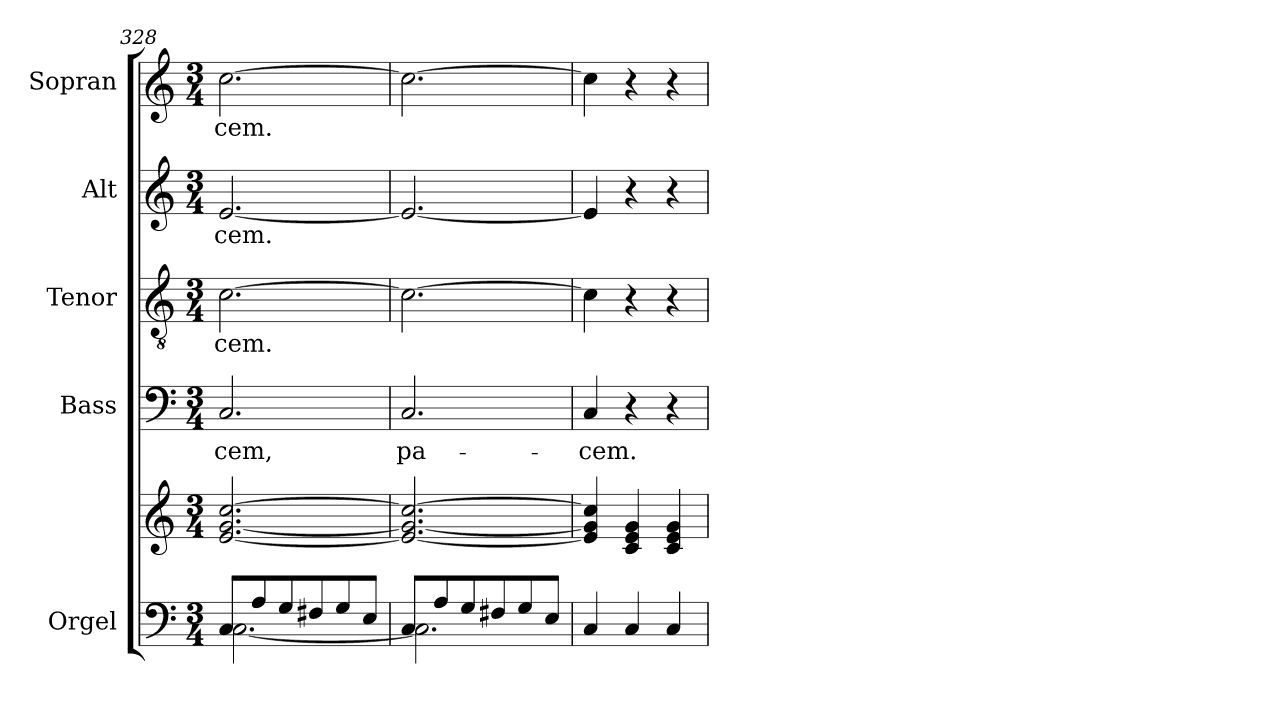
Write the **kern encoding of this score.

**kern	**kern	**kern	**text	**kern	**text	**kern	**text	**kern	**text
*part5	*part5	*part4	*part4	*part3	*part3	*part2	*part2	*part1	*part1
*staff6	*staff5	*staff4	*staff4	*staff3	*staff3	*staff2	*staff2	*staff1	*staff1
*I"Orgel	*	*I"Bass	*	*I"Tenor	*	*I"Alt	*	*I"Sopran	*
*I'Org.	*	*I'B.	*	*I'T.	*	*I'A.	*	*I'S.	*
*clefF4	*clefG2	*clefF4	*	*clefGv2	*	*clefG2	*	*clefG2	*
*k[]	*k[]	*k[]	*	*k[]	*	*k[]	*	*k[]	*
*C:	*C:	*C:	*	*C:	*	*C:	*	*C:	*
*M3/4	*M3/4	*M3/4	*	*M3/4	*	*M3/4	*	*M3/4	*
=328	=328	=328	=328	=328	=328	=328	=328	=328	=328
*^	*	*	*	*	*	*	*	*	*
!	!	!	!	!LO:LY:b	!	!LO:LY:b	!	!LO:LY:b	!	!LO:LY:b
8C/L	[<2.C\	[2.e/ [2.g/ [2.cc/	2.C/	-cem,	[2.c\	-cem.	[2.e/	-cem.	[2.cc\	-cem.
8A/	.	.	.	.	.	.	.	.	.	.
8G/	.	.	.	.	.	.	.	.	.	.
8F#X/	.	.	.	.	.	.	.	.	.	.
8G/	.	.	.	.	.	.	.	.	.	.
8E/J	.	.	.	.	.	.	.	.	.	.
=329	=329	=329	=329	=329	=329	=329	=329	=329	=329	=329
!	!	!	!	!LO:LY:b	!	!	!	!	!	!
8C/L	2.C\]	2.e/_ 2.g/_ 2.cc/_	2.C/	pa-	2.c\_	.	2.e/_	.	2.cc\_	.
8A/	.	.	.	.	.	.	.	.	.	.
8G/	.	.	.	.	.	.	.	.	.	.
8F#X/	.	.	.	.	.	.	.	.	.	.
8G/	.	.	.	.	.	.	.	.	.	.
8E/J	.	.	.	.	.	.	.	.	.	.
*v	*v	*	*	*	*	*	*	*	*	*
=330	=330	=330	=330	=330	=330	=330	=330	=330	=330
!	!	!	!LO:LY:b	!	!	!	!	!	!
4C/	4e/] 4g/] 4cc/]	4C/	-cem.	4c\]	.	4e/]	.	4cc\]	.
4C/	4c/ 4e/ 4g/	4r	.	4r	.	4r	.	4r	.
4C/	4c/ 4e/ 4g/	4r	.	4r	.	4r	.	4r	.
=	=	=	=	=	=	=	=	=	=
*-	*-	*-	*-	*-	*-	*-	*-	*-	*-
